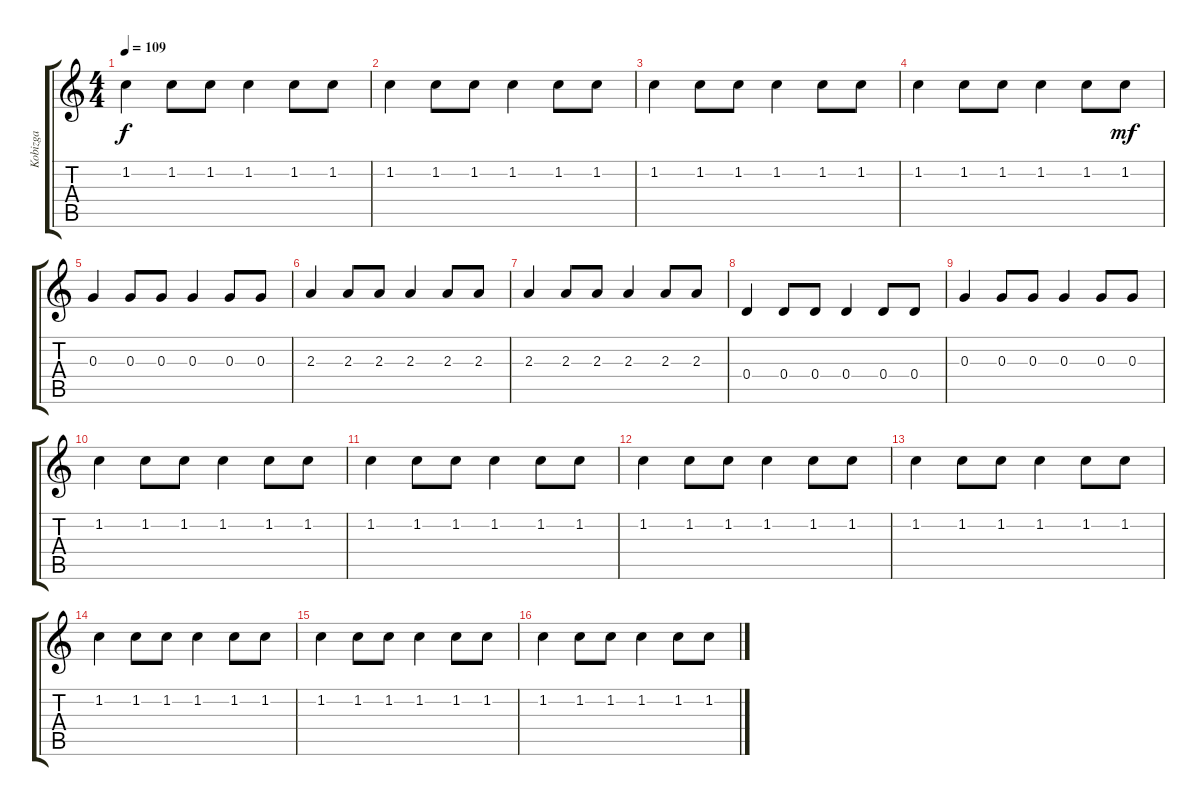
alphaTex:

\track ("Kobizga" "Kobizga") {instrument banjo}
\staff {score tabs}
\tuning (E4 B3 G3 D3 A2 E2) {hide}
\displaytranspose 12
\ts (4 4)
\tempo 109
\clef g2
\ks c
1.2.4{dy f} 1.2.8 1.2.8 1.2.4 1.2.8 1.2.8 |
1.2.4 1.2.8 1.2.8 1.2.4 1.2.8 1.2.8 |
1.2.4 1.2.8 1.2.8 1.2.4 1.2.8 1.2.8 |
1.2.4 1.2.8 1.2.8 1.2.4 1.2.8 1.2.8{dy mf} |
0.3.4 0.3.8 0.3.8 0.3.4 0.3.8 0.3.8 |
2.3.4 2.3.8 2.3.8 2.3.4 2.3.8 2.3.8 |
2.3.4 2.3.8 2.3.8 2.3.4 2.3.8 2.3.8 |
0.4.4 0.4.8 0.4.8 0.4.4 0.4.8 0.4.8 |
0.3.4 0.3.8 0.3.8 0.3.4 0.3.8 0.3.8 |
1.2.4 1.2.8 1.2.8 1.2.4 1.2.8 1.2.8 |
1.2.4 1.2.8 1.2.8 1.2.4 1.2.8 1.2.8 |
1.2.4 1.2.8 1.2.8 1.2.4 1.2.8 1.2.8 |
1.2.4 1.2.8 1.2.8 1.2.4 1.2.8 1.2.8 |
1.2.4 1.2.8 1.2.8 1.2.4 1.2.8 1.2.8 |
1.2.4 1.2.8 1.2.8 1.2.4 1.2.8 1.2.8 |
1.2.4 1.2.8 1.2.8 1.2.4 1.2.8 1.2.8
